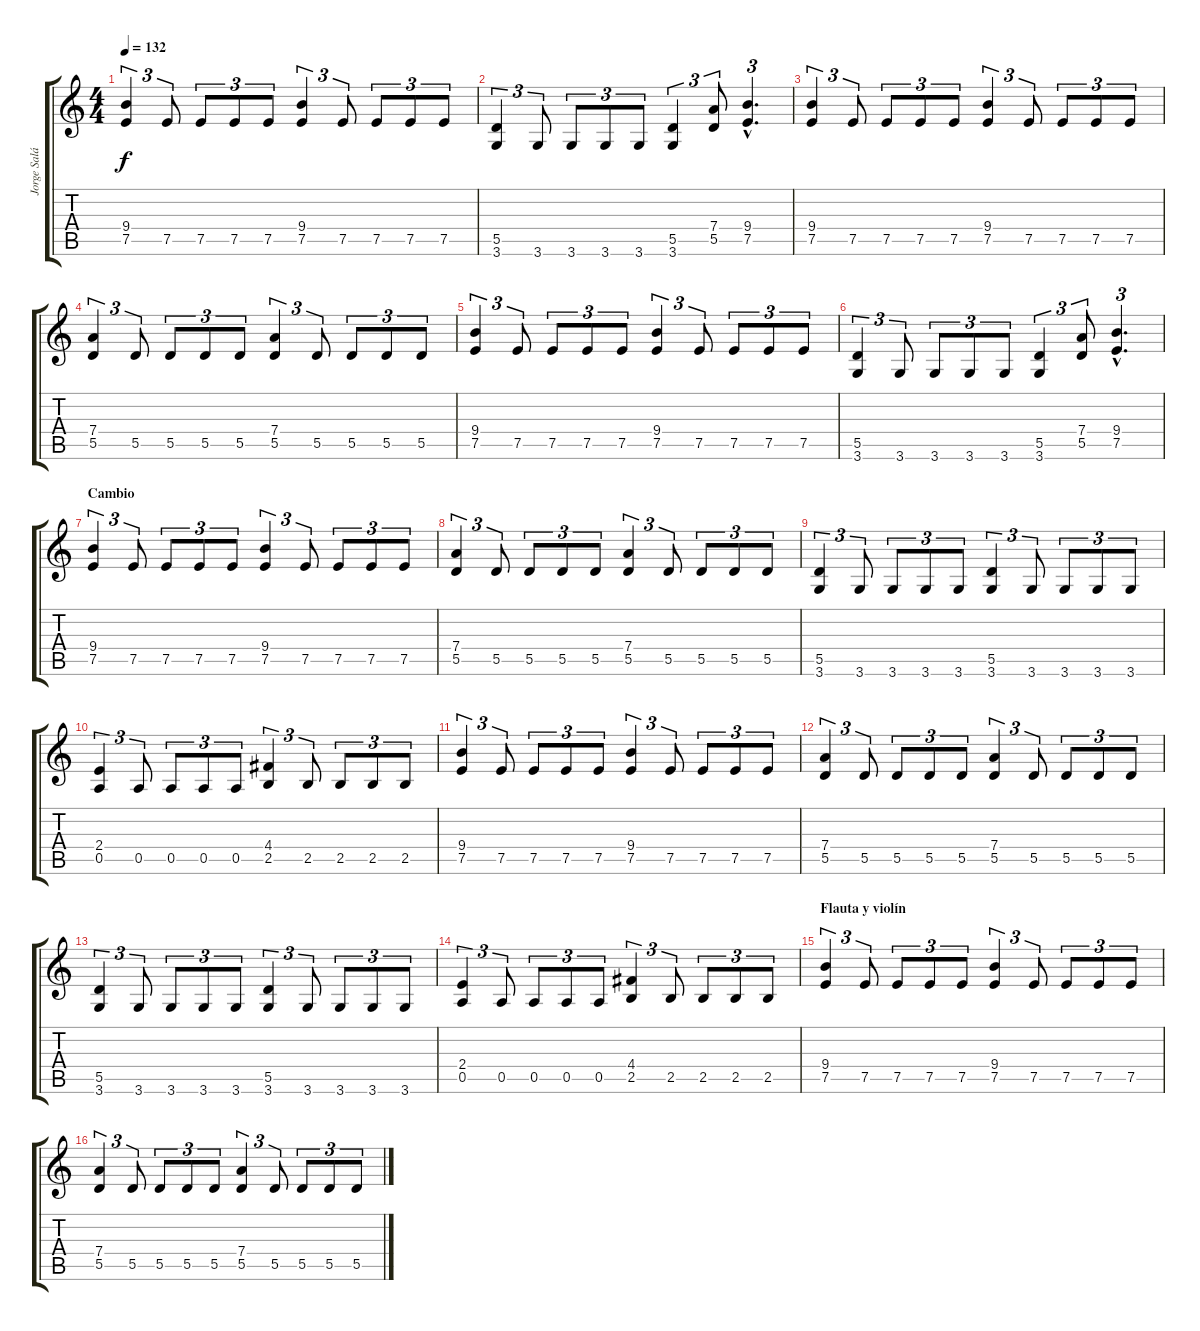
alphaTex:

\track ("Jorge Salán" "Jorge Salá") {instrument distortionguitar}
\staff {score tabs}
\tuning (E4 B3 G3 D3 A2 E2) {hide}
\ts (4 4)
\tempo 132
\clef g2
\ks c
(9.4 7.5).4{tu (3 2) dy f} 7.5.8{tu (3 2)} 7.5.8{tu (3 2)} 7.5.8{tu (3 2)} 7.5.8{tu (3 2)} (9.4 7.5).4{tu (3 2)} 7.5.8{tu (3 2)} 7.5.8{tu (3 2)} 7.5.8{tu (3 2)} 7.5.8{tu (3 2)} |
(5.5 3.6).4{tu (3 2)} 3.6.8{tu (3 2)} 3.6.8{tu (3 2)} 3.6.8{tu (3 2)} 3.6.8{tu (3 2)} (5.5 3.6).4{tu (3 2)} (7.4 5.5).8{tu (3 2)} (9.4{hac} 7.5{hac}).4{d tu (3 2)} |
(9.4 7.5).4{tu (3 2)} 7.5.8{tu (3 2)} 7.5.8{tu (3 2)} 7.5.8{tu (3 2)} 7.5.8{tu (3 2)} (9.4 7.5).4{tu (3 2)} 7.5.8{tu (3 2)} 7.5.8{tu (3 2)} 7.5.8{tu (3 2)} 7.5.8{tu (3 2)} |
(7.4 5.5).4{tu (3 2)} 5.5.8{tu (3 2)} 5.5.8{tu (3 2)} 5.5.8{tu (3 2)} 5.5.8{tu (3 2)} (7.4 5.5).4{tu (3 2)} 5.5.8{tu (3 2)} 5.5.8{tu (3 2)} 5.5.8{tu (3 2)} 5.5.8{tu (3 2)} |
(9.4 7.5).4{tu (3 2)} 7.5.8{tu (3 2)} 7.5.8{tu (3 2)} 7.5.8{tu (3 2)} 7.5.8{tu (3 2)} (9.4 7.5).4{tu (3 2)} 7.5.8{tu (3 2)} 7.5.8{tu (3 2)} 7.5.8{tu (3 2)} 7.5.8{tu (3 2)} |
(5.5 3.6).4{tu (3 2)} 3.6.8{tu (3 2)} 3.6.8{tu (3 2)} 3.6.8{tu (3 2)} 3.6.8{tu (3 2)} (5.5 3.6).4{tu (3 2)} (7.4 5.5).8{tu (3 2)} (9.4{hac} 7.5{hac}).4{d tu (3 2)} |
\section ("" "Cambio")
(9.4 7.5).4{tu (3 2)} 7.5.8{tu (3 2)} 7.5.8{tu (3 2)} 7.5.8{tu (3 2)} 7.5.8{tu (3 2)} (9.4 7.5).4{tu (3 2)} 7.5.8{tu (3 2)} 7.5.8{tu (3 2)} 7.5.8{tu (3 2)} 7.5.8{tu (3 2)} |
(7.4 5.5).4{tu (3 2)} 5.5.8{tu (3 2)} 5.5.8{tu (3 2)} 5.5.8{tu (3 2)} 5.5.8{tu (3 2)} (7.4 5.5).4{tu (3 2)} 5.5.8{tu (3 2)} 5.5.8{tu (3 2)} 5.5.8{tu (3 2)} 5.5.8{tu (3 2)} |
(5.5 3.6).4{tu (3 2)} 3.6.8{tu (3 2)} 3.6.8{tu (3 2)} 3.6.8{tu (3 2)} 3.6.8{tu (3 2)} (5.5 3.6).4{tu (3 2)} 3.6.8{tu (3 2)} 3.6.8{tu (3 2)} 3.6.8{tu (3 2)} 3.6.8{tu (3 2)} |
(2.4 0.5).4{tu (3 2)} 0.5.8{tu (3 2)} 0.5.8{tu (3 2)} 0.5.8{tu (3 2)} 0.5.8{tu (3 2)} (4.4 2.5).4{tu (3 2)} 2.5.8{tu (3 2)} 2.5.8{tu (3 2)} 2.5.8{tu (3 2)} 2.5.8{tu (3 2)} |
(9.4 7.5).4{tu (3 2)} 7.5.8{tu (3 2)} 7.5.8{tu (3 2)} 7.5.8{tu (3 2)} 7.5.8{tu (3 2)} (9.4 7.5).4{tu (3 2)} 7.5.8{tu (3 2)} 7.5.8{tu (3 2)} 7.5.8{tu (3 2)} 7.5.8{tu (3 2)} |
(7.4 5.5).4{tu (3 2)} 5.5.8{tu (3 2)} 5.5.8{tu (3 2)} 5.5.8{tu (3 2)} 5.5.8{tu (3 2)} (7.4 5.5).4{tu (3 2)} 5.5.8{tu (3 2)} 5.5.8{tu (3 2)} 5.5.8{tu (3 2)} 5.5.8{tu (3 2)} |
(5.5 3.6).4{tu (3 2)} 3.6.8{tu (3 2)} 3.6.8{tu (3 2)} 3.6.8{tu (3 2)} 3.6.8{tu (3 2)} (5.5 3.6).4{tu (3 2)} 3.6.8{tu (3 2)} 3.6.8{tu (3 2)} 3.6.8{tu (3 2)} 3.6.8{tu (3 2)} |
(2.4 0.5).4{tu (3 2)} 0.5.8{tu (3 2)} 0.5.8{tu (3 2)} 0.5.8{tu (3 2)} 0.5.8{tu (3 2)} (4.4 2.5).4{tu (3 2)} 2.5.8{tu (3 2)} 2.5.8{tu (3 2)} 2.5.8{tu (3 2)} 2.5.8{tu (3 2)} |
\section ("" "Flauta y violín")
(9.4 7.5).4{tu (3 2)} 7.5.8{tu (3 2)} 7.5.8{tu (3 2)} 7.5.8{tu (3 2)} 7.5.8{tu (3 2)} (9.4 7.5).4{tu (3 2)} 7.5.8{tu (3 2)} 7.5.8{tu (3 2)} 7.5.8{tu (3 2)} 7.5.8{tu (3 2)} |
(7.4 5.5).4{tu (3 2)} 5.5.8{tu (3 2)} 5.5.8{tu (3 2)} 5.5.8{tu (3 2)} 5.5.8{tu (3 2)} (7.4 5.5).4{tu (3 2)} 5.5.8{tu (3 2)} 5.5.8{tu (3 2)} 5.5.8{tu (3 2)} 5.5.8{tu (3 2)}
